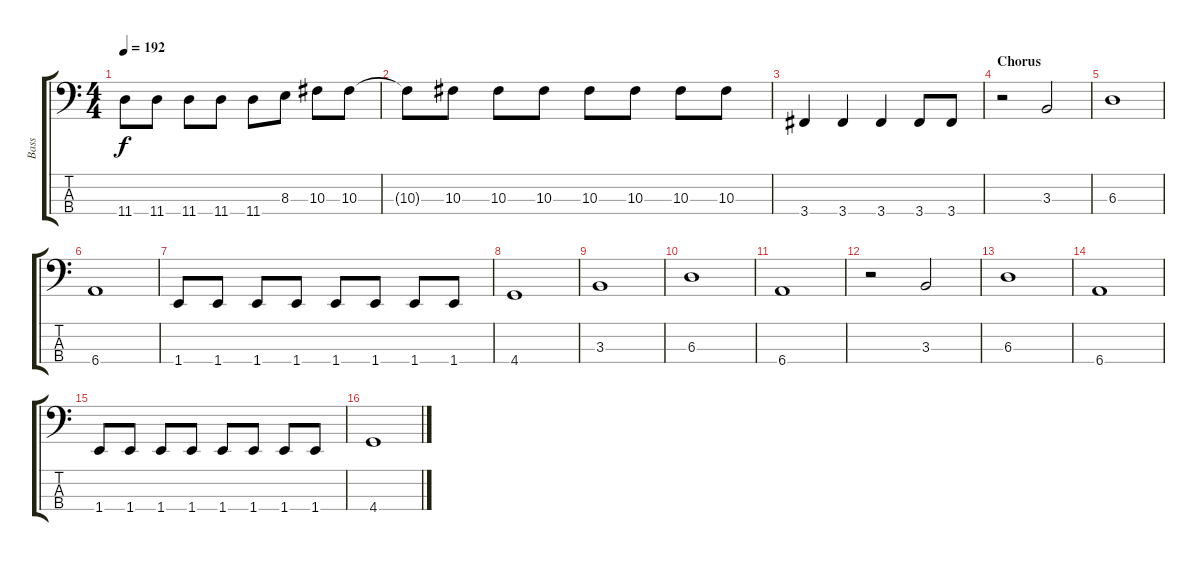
\track ("Bass" "Bass") {instrument electricbassfinger}
\staff {score tabs}
\tuning (Gb2 Db2 Ab1 Eb1) {hide}
\ts (4 4)
\tempo 192
\clef f4
\ks c
11.4{t}.8{dy f} 11.4.8 11.4.8 11.4.8 11.4.8 8.3.8 10.3.8 10.3.8 |
10.3{t}.8 10.3.8 10.3.8 10.3.8 10.3.8 10.3.8 10.3.8 10.3.8 |
3.4.4 3.4.4 3.4.4 3.4.8 3.4.8 |
\section ("" "Chorus")
r.2 3.3.2 |
6.3.1 |
6.4.1 |
1.4.8 1.4.8 1.4.8 1.4.8 1.4.8 1.4.8 1.4.8 1.4.8 |
4.4.1 |
3.3.1 |
6.3.1 |
6.4.1 |
\section ("" "")
r.2 3.3.2 |
6.3.1 |
6.4.1 |
1.4.8 1.4.8 1.4.8 1.4.8 1.4.8 1.4.8 1.4.8 1.4.8 |
4.4.1
